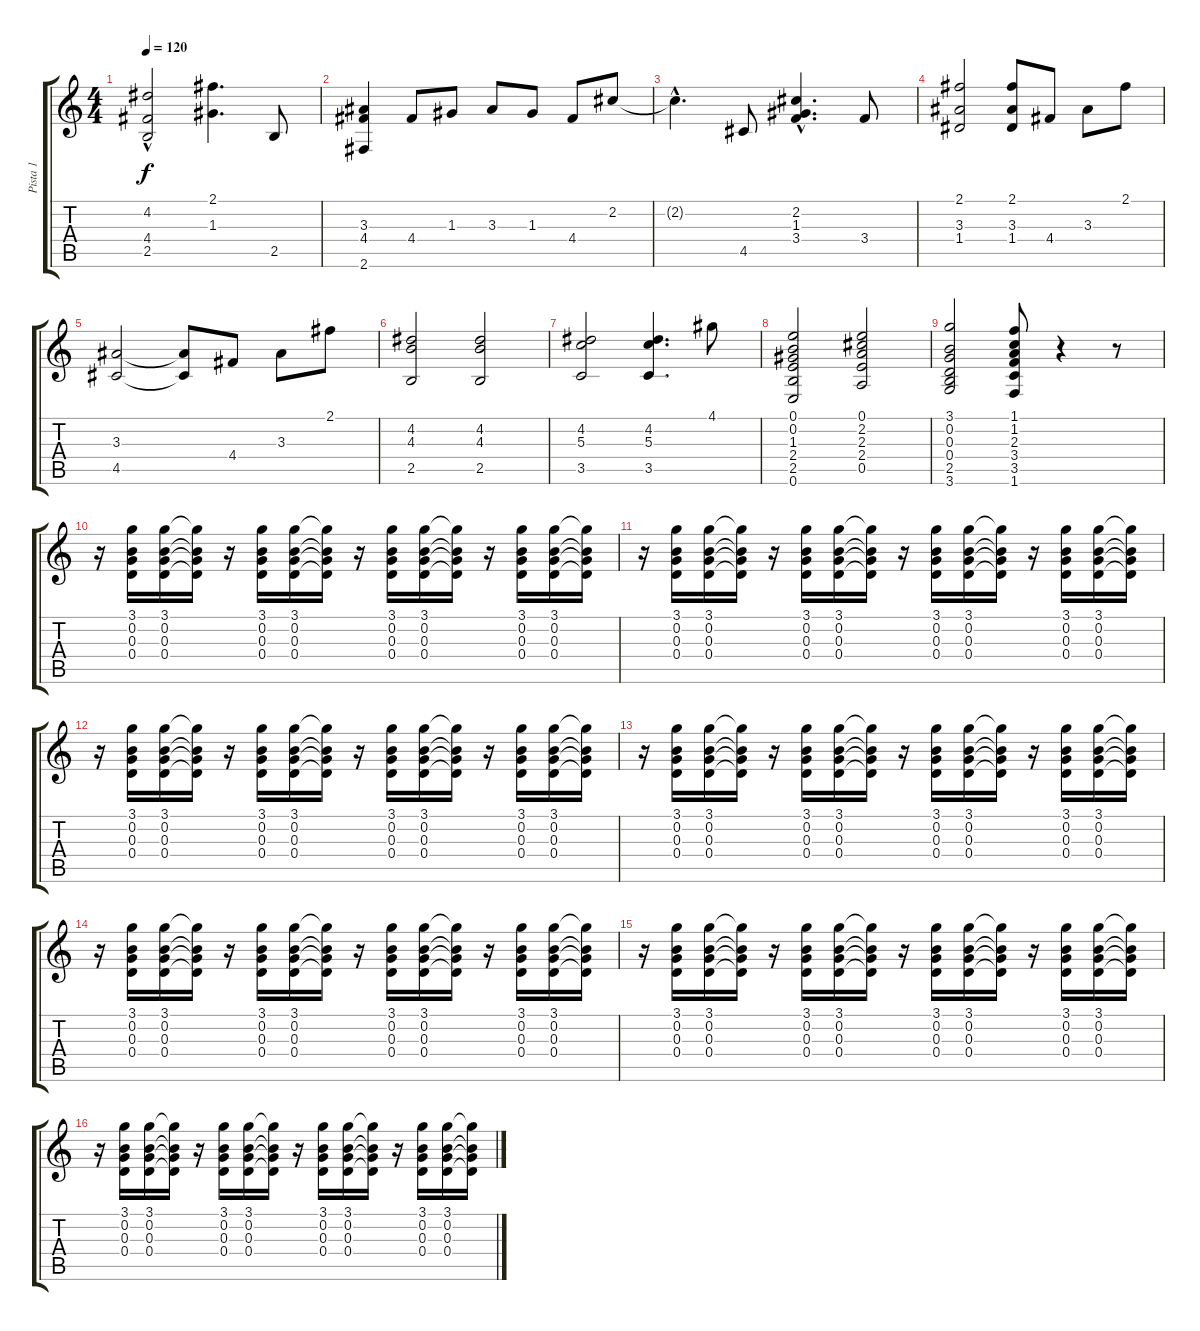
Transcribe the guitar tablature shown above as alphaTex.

\track ("Pista 1" "Pista 1") {instrument acousticguitarnylon}
\staff {score tabs}
\tuning (E4 B3 G3 D3 A2 E2) {hide}
\ts (4 4)
\tempo 120
\clef g2
\ks c
(4.2 4.4 2.5{hac}).2{dy f} (2.1 1.3).4{d} 2.5.8 |
(3.3 4.4 2.6).4 4.4.8 1.3.8 3.3.8 1.3.8 4.4.8 2.2.8 |
2.2{hac t}.4{d} 4.5.8 (2.2 1.3 3.4{hac}).4{d} 3.4.8 |
(2.1 3.3 1.4).2 (2.1 3.3 1.4).8 4.4.8 3.3.8 2.1.8 |
(3.3 4.5).2 (3.3{t} 4.5{t}).8 4.4.8 3.3.8 2.1.8 |
(4.2 4.3 2.5).2 (4.2 4.3 2.5).2 |
(4.2 5.3 3.5).2 (4.2 5.3 3.5).4{d} 4.1.8 |
(0.1 0.2 1.3 2.4 2.5 0.6).2 (0.1 2.2 2.3 2.4 0.5).2 |
(3.1 0.2 0.3 0.4 2.5 3.6).2 (1.1 1.2 2.3 3.4 3.5 1.6).8 r.4 r.8 |
r.16 (3.1 0.2 0.3 0.4).16 (3.1 0.2 0.3 0.4).16 (3.1{t} 0.2{t} 0.3{t} 0.4{t}).16 r.16 (3.1 0.2 0.3 0.4).16 (3.1 0.2 0.3 0.4).16 (3.1{t} 0.2{t} 0.3{t} 0.4{t}).16 r.16 (3.1 0.2 0.3 0.4).16 (3.1 0.2 0.3 0.4).16 (3.1{t} 0.2{t} 0.3{t} 0.4{t}).16 r.16 (3.1 0.2 0.3 0.4).16 (3.1 0.2 0.3 0.4).16 (3.1{t} 0.2{t} 0.3{t} 0.4{t}).16 |
r.16 (3.1 0.2 0.3 0.4).16 (3.1 0.2 0.3 0.4).16 (3.1{t} 0.2{t} 0.3{t} 0.4{t}).16 r.16 (3.1 0.2 0.3 0.4).16 (3.1 0.2 0.3 0.4).16 (3.1{t} 0.2{t} 0.3{t} 0.4{t}).16 r.16 (3.1 0.2 0.3 0.4).16 (3.1 0.2 0.3 0.4).16 (3.1{t} 0.2{t} 0.3{t} 0.4{t}).16 r.16 (3.1 0.2 0.3 0.4).16 (3.1 0.2 0.3 0.4).16 (3.1{t} 0.2{t} 0.3{t} 0.4{t}).16 |
r.16 (3.1 0.2 0.3 0.4).16 (3.1 0.2 0.3 0.4).16 (3.1{t} 0.2{t} 0.3{t} 0.4{t}).16 r.16 (3.1 0.2 0.3 0.4).16 (3.1 0.2 0.3 0.4).16 (3.1{t} 0.2{t} 0.3{t} 0.4{t}).16 r.16 (3.1 0.2 0.3 0.4).16 (3.1 0.2 0.3 0.4).16 (3.1{t} 0.2{t} 0.3{t} 0.4{t}).16 r.16 (3.1 0.2 0.3 0.4).16 (3.1 0.2 0.3 0.4).16 (3.1{t} 0.2{t} 0.3{t} 0.4{t}).16 |
r.16 (3.1 0.2 0.3 0.4).16 (3.1 0.2 0.3 0.4).16 (3.1{t} 0.2{t} 0.3{t} 0.4{t}).16 r.16 (3.1 0.2 0.3 0.4).16 (3.1 0.2 0.3 0.4).16 (3.1{t} 0.2{t} 0.3{t} 0.4{t}).16 r.16 (3.1 0.2 0.3 0.4).16 (3.1 0.2 0.3 0.4).16 (3.1{t} 0.2{t} 0.3{t} 0.4{t}).16 r.16 (3.1 0.2 0.3 0.4).16 (3.1 0.2 0.3 0.4).16 (3.1{t} 0.2{t} 0.3{t} 0.4{t}).16 |
r.16 (3.1 0.2 0.3 0.4).16 (3.1 0.2 0.3 0.4).16 (3.1{t} 0.2{t} 0.3{t} 0.4{t}).16 r.16 (3.1 0.2 0.3 0.4).16 (3.1 0.2 0.3 0.4).16 (3.1{t} 0.2{t} 0.3{t} 0.4{t}).16 r.16 (3.1 0.2 0.3 0.4).16 (3.1 0.2 0.3 0.4).16 (3.1{t} 0.2{t} 0.3{t} 0.4{t}).16 r.16 (3.1 0.2 0.3 0.4).16 (3.1 0.2 0.3 0.4).16 (3.1{t} 0.2{t} 0.3{t} 0.4{t}).16 |
r.16 (3.1 0.2 0.3 0.4).16 (3.1 0.2 0.3 0.4).16 (3.1{t} 0.2{t} 0.3{t} 0.4{t}).16 r.16 (3.1 0.2 0.3 0.4).16 (3.1 0.2 0.3 0.4).16 (3.1{t} 0.2{t} 0.3{t} 0.4{t}).16 r.16 (3.1 0.2 0.3 0.4).16 (3.1 0.2 0.3 0.4).16 (3.1{t} 0.2{t} 0.3{t} 0.4{t}).16 r.16 (3.1 0.2 0.3 0.4).16 (3.1 0.2 0.3 0.4).16 (3.1{t} 0.2{t} 0.3{t} 0.4{t}).16 |
r.16 (3.1 0.2 0.3 0.4).16 (3.1 0.2 0.3 0.4).16 (3.1{t} 0.2{t} 0.3{t} 0.4{t}).16 r.16 (3.1 0.2 0.3 0.4).16 (3.1 0.2 0.3 0.4).16 (3.1{t} 0.2{t} 0.3{t} 0.4{t}).16 r.16 (3.1 0.2 0.3 0.4).16 (3.1 0.2 0.3 0.4).16 (3.1{t} 0.2{t} 0.3{t} 0.4{t}).16 r.16 (3.1 0.2 0.3 0.4).16 (3.1 0.2 0.3 0.4).16 (3.1{t} 0.2{t} 0.3{t} 0.4{t}).16
